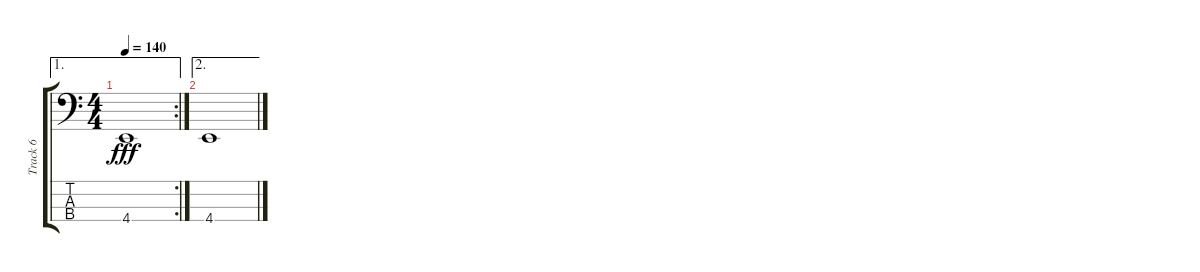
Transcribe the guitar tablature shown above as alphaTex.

\track ("Track 6" "Track 6") {instrument electricbassfinger}
\staff {score tabs}
\tuning (F2 C2 G1 C1) {hide}
\ae 1
\rc 2
\ts (4 4)
\tempo 140
\clef f4
\ks c
4.4.1{dy fff} |
\ae 2
4.4.1
